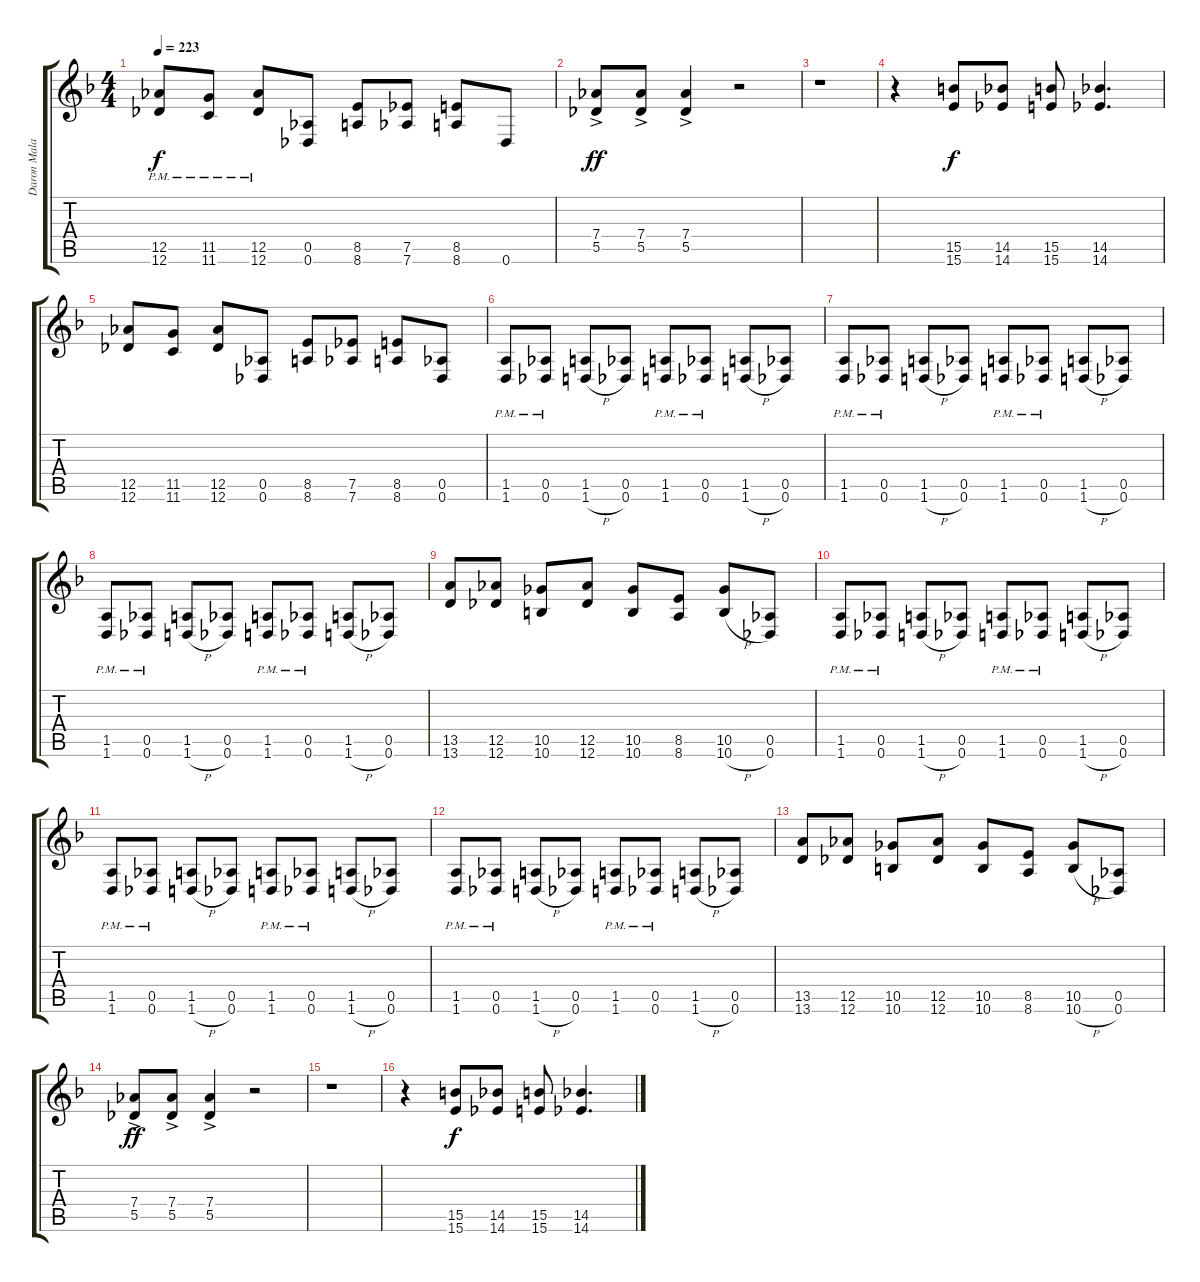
\track ("Daron Malakian (Guitar)" "Daron Mala") {instrument distortionguitar}
\staff {score tabs}
\tuning (Eb4 Bb3 Gb3 Db3 Ab2 Db2) {hide}
\ts (4 4)
\tempo 223
\clef g2
\ks f
(12.5{pm} 12.6{pm}).8{dy f} (11.5{pm} 11.6{pm}).8 (12.5{pm} 12.6{pm}).8 (0.5 0.6).8 (8.5 8.6).8 (7.5 7.6).8 (8.5 8.6).8 0.6.8 |
(7.4{ac} 5.5{ac}).8{dy ff} (7.4{ac} 5.5{ac}).8 (7.4{ac} 5.5{ac}).4 r.2 |
r.1 |
r.4 (15.5 15.6).8{dy f} (14.5 14.6).8 (15.5 15.6).8 (14.5 14.6).4{d} |
(12.5 12.6).8 (11.5 11.6).8 (12.5 12.6).8 (0.5 0.6).8 (8.5 8.6).8 (7.5 7.6).8 (8.5 8.6).8 (0.5 0.6).8 |
(1.5{pm} 1.6{pm}).8 (0.5{pm} 0.6{pm}).8 (1.5 1.6{h}).8 (0.5 0.6).8 (1.5{pm} 1.6{pm}).8 (0.5{pm} 0.6{pm}).8 (1.5 1.6{h}).8 (0.5 0.6).8 |
(1.5{pm} 1.6{pm}).8 (0.5{pm} 0.6{pm}).8 (1.5 1.6{h}).8 (0.5 0.6).8 (1.5{pm} 1.6{pm}).8 (0.5{pm} 0.6{pm}).8 (1.5 1.6{h}).8 (0.5 0.6).8 |
(1.5{pm} 1.6{pm}).8 (0.5{pm} 0.6{pm}).8 (1.5 1.6{h}).8 (0.5 0.6).8 (1.5{pm} 1.6{pm}).8 (0.5{pm} 0.6{pm}).8 (1.5 1.6{h}).8 (0.5 0.6).8 |
(13.5 13.6).8 (12.5 12.6).8 (10.5 10.6).8 (12.5 12.6).8 (10.5 10.6).8 (8.5 8.6).8 (10.5 10.6{h}).8 (0.5 0.6).8 |
(1.5{pm} 1.6{pm}).8 (0.5{pm} 0.6{pm}).8 (1.5 1.6{h}).8 (0.5 0.6).8 (1.5{pm} 1.6{pm}).8 (0.5{pm} 0.6{pm}).8 (1.5 1.6{h}).8 (0.5 0.6).8 |
(1.5{pm} 1.6{pm}).8 (0.5{pm} 0.6{pm}).8 (1.5 1.6{h}).8 (0.5 0.6).8 (1.5{pm} 1.6{pm}).8 (0.5{pm} 0.6{pm}).8 (1.5 1.6{h}).8 (0.5 0.6).8 |
(1.5{pm} 1.6{pm}).8 (0.5{pm} 0.6{pm}).8 (1.5 1.6{h}).8 (0.5 0.6).8 (1.5{pm} 1.6{pm}).8 (0.5{pm} 0.6{pm}).8 (1.5 1.6{h}).8 (0.5 0.6).8 |
(13.5 13.6).8 (12.5 12.6).8 (10.5 10.6).8 (12.5 12.6).8 (10.5 10.6).8 (8.5 8.6).8 (10.5 10.6{h}).8 (0.5 0.6).8 |
(7.4{ac} 5.5{ac}).8{dy ff} (7.4{ac} 5.5{ac}).8 (7.4{ac} 5.5{ac}).4 r.2 |
r.1 |
r.4 (15.5 15.6).8{dy f} (14.5 14.6).8 (15.5 15.6).8 (14.5 14.6).4{d}
